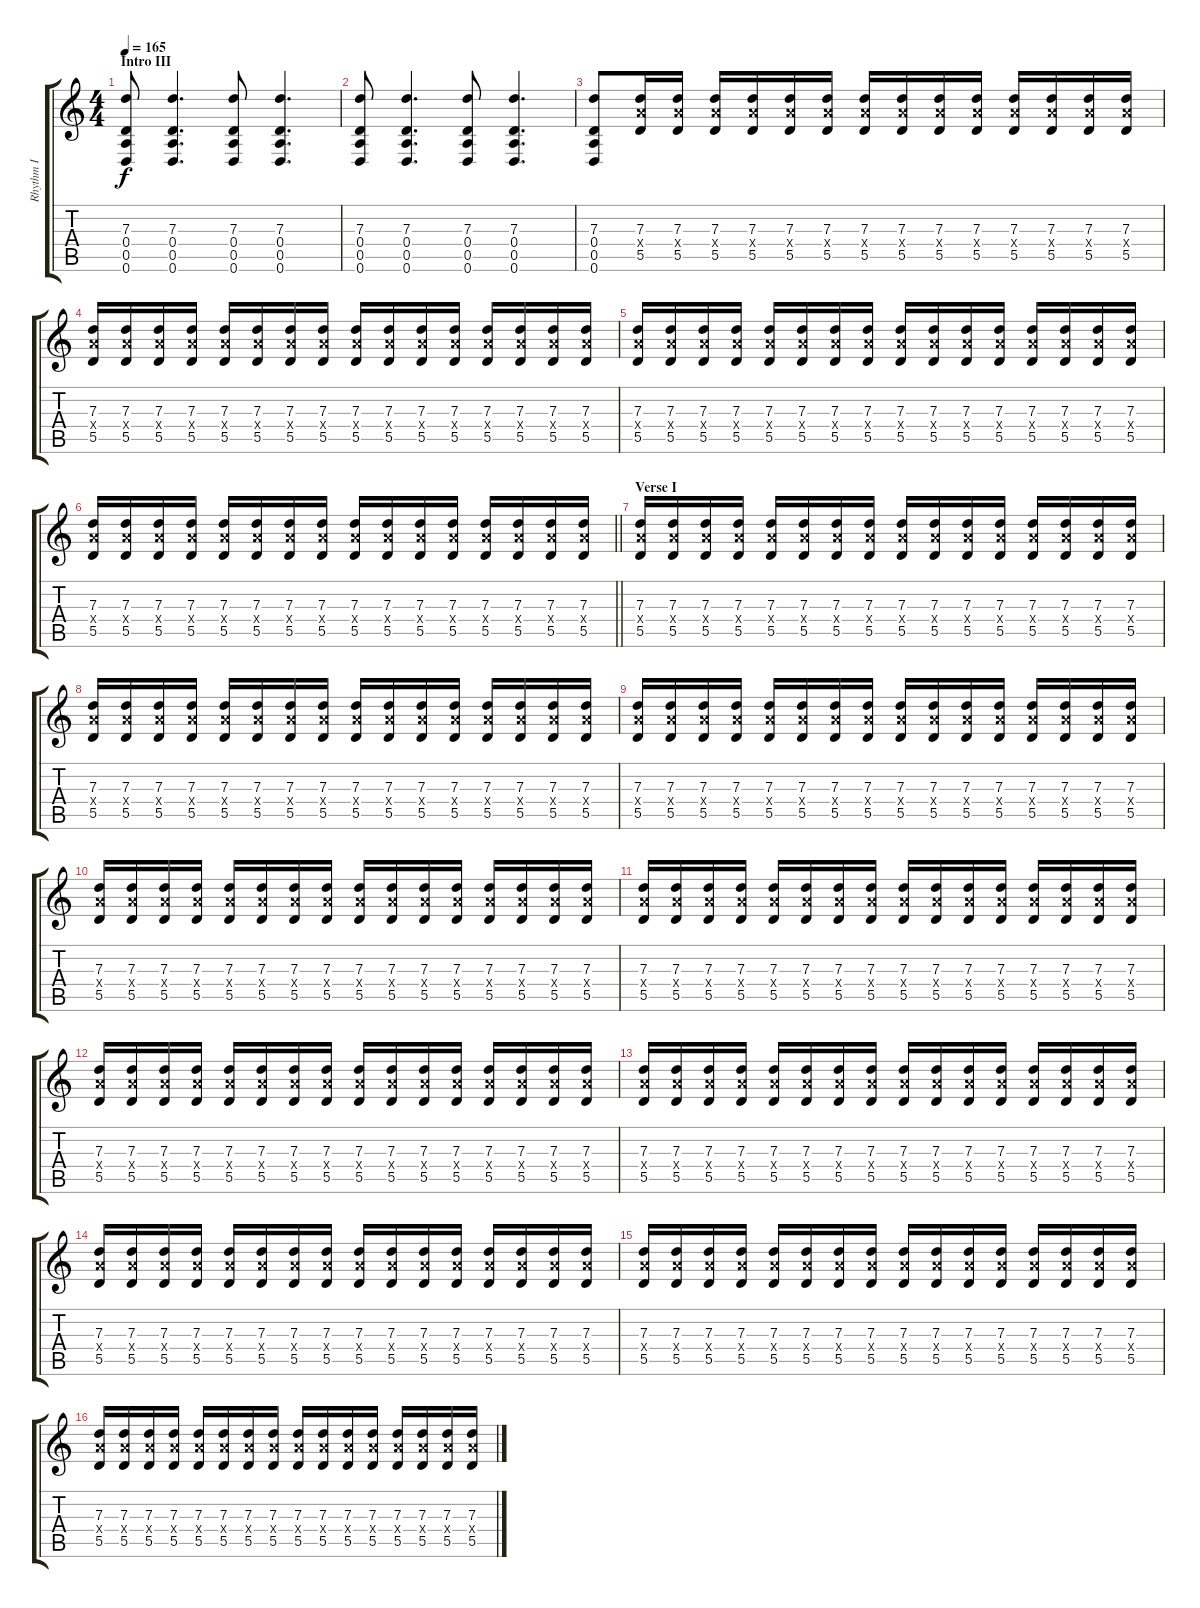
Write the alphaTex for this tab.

\track ("Rhythm I" "Rhythm I") {instrument distortionguitar}
\staff {score tabs}
\tuning (E4 B3 G3 D3 A2 D2) {hide}
\ts (4 4)
\section ("" "Intro III")
\tempo 165
\clef g2
\ks c
(7.3 0.4 0.5 0.6).8{dy f volume 13} (7.3 0.4 0.5 0.6).4{d} (7.3 0.4 0.5 0.6).8 (7.3 0.4 0.5 0.6).4{d} |
(7.3 0.4 0.5 0.6).8 (7.3 0.4 0.5 0.6).4{d} (7.3 0.4 0.5 0.6).8 (7.3 0.4 0.5 0.6).4{d} |
(7.3 0.4 0.5 0.6).8 (7.3 7.4{x} 5.5).16{volume 5} (7.3 7.4{x} 5.5).16 (7.3 7.4{x} 5.5).16 (7.3 7.4{x} 5.5).16 (7.3 7.4{x} 5.5).16 (7.3 7.4{x} 5.5).16 (7.3 7.4{x} 5.5).16 (7.3 7.4{x} 5.5).16 (7.3 7.4{x} 5.5).16 (7.3 7.4{x} 5.5).16 (7.3 7.4{x} 5.5).16 (7.3 7.4{x} 5.5).16 (7.3 7.4{x} 5.5).16 (7.3 7.4{x} 5.5).16 |
(7.3 7.4{x} 5.5).16 (7.3 7.4{x} 5.5).16 (7.3 7.4{x} 5.5).16 (7.3 7.4{x} 5.5).16 (7.3 7.4{x} 5.5).16 (7.3 7.4{x} 5.5).16 (7.3 7.4{x} 5.5).16 (7.3 7.4{x} 5.5).16 (7.3 7.4{x} 5.5).16 (7.3 7.4{x} 5.5).16 (7.3 7.4{x} 5.5).16 (7.3 7.4{x} 5.5).16 (7.3 7.4{x} 5.5).16 (7.3 7.4{x} 5.5).16 (7.3 7.4{x} 5.5).16 (7.3 7.4{x} 5.5).16 |
(7.3 7.4{x} 5.5).16 (7.3 7.4{x} 5.5).16 (7.3 7.4{x} 5.5).16 (7.3 7.4{x} 5.5).16 (7.3 7.4{x} 5.5).16 (7.3 7.4{x} 5.5).16 (7.3 7.4{x} 5.5).16 (7.3 7.4{x} 5.5).16 (7.3 7.4{x} 5.5).16 (7.3 7.4{x} 5.5).16 (7.3 7.4{x} 5.5).16 (7.3 7.4{x} 5.5).16 (7.3 7.4{x} 5.5).16 (7.3 7.4{x} 5.5).16 (7.3 7.4{x} 5.5).16 (7.3 7.4{x} 5.5).16 |
\barLineRight lightlight
(7.3 7.4{x} 5.5).16 (7.3 7.4{x} 5.5).16 (7.3 7.4{x} 5.5).16 (7.3 7.4{x} 5.5).16 (7.3 7.4{x} 5.5).16 (7.3 7.4{x} 5.5).16 (7.3 7.4{x} 5.5).16 (7.3 7.4{x} 5.5).16 (7.3 7.4{x} 5.5).16 (7.3 7.4{x} 5.5).16 (7.3 7.4{x} 5.5).16 (7.3 7.4{x} 5.5).16 (7.3 7.4{x} 5.5).16 (7.3 7.4{x} 5.5).16 (7.3 7.4{x} 5.5).16 (7.3 7.4{x} 5.5).16 |
\section ("" "Verse I")
(7.3 7.4{x} 5.5).16 (7.3 7.4{x} 5.5).16 (7.3 7.4{x} 5.5).16 (7.3 7.4{x} 5.5).16 (7.3 7.4{x} 5.5).16 (7.3 7.4{x} 5.5).16 (7.3 7.4{x} 5.5).16 (7.3 7.4{x} 5.5).16 (7.3 7.4{x} 5.5).16 (7.3 7.4{x} 5.5).16 (7.3 7.4{x} 5.5).16 (7.3 7.4{x} 5.5).16 (7.3 7.4{x} 5.5).16 (7.3 7.4{x} 5.5).16 (7.3 7.4{x} 5.5).16 (7.3 7.4{x} 5.5).16 |
(7.3 7.4{x} 5.5).16 (7.3 7.4{x} 5.5).16 (7.3 7.4{x} 5.5).16 (7.3 7.4{x} 5.5).16 (7.3 7.4{x} 5.5).16 (7.3 7.4{x} 5.5).16 (7.3 7.4{x} 5.5).16 (7.3 7.4{x} 5.5).16 (7.3 7.4{x} 5.5).16 (7.3 7.4{x} 5.5).16 (7.3 7.4{x} 5.5).16 (7.3 7.4{x} 5.5).16 (7.3 7.4{x} 5.5).16 (7.3 7.4{x} 5.5).16 (7.3 7.4{x} 5.5).16 (7.3 7.4{x} 5.5).16 |
(7.3 7.4{x} 5.5).16 (7.3 7.4{x} 5.5).16 (7.3 7.4{x} 5.5).16 (7.3 7.4{x} 5.5).16 (7.3 7.4{x} 5.5).16 (7.3 7.4{x} 5.5).16 (7.3 7.4{x} 5.5).16 (7.3 7.4{x} 5.5).16 (7.3 7.4{x} 5.5).16 (7.3 7.4{x} 5.5).16 (7.3 7.4{x} 5.5).16 (7.3 7.4{x} 5.5).16 (7.3 7.4{x} 5.5).16 (7.3 7.4{x} 5.5).16 (7.3 7.4{x} 5.5).16 (7.3 7.4{x} 5.5).16 |
(7.3 7.4{x} 5.5).16 (7.3 7.4{x} 5.5).16 (7.3 7.4{x} 5.5).16 (7.3 7.4{x} 5.5).16 (7.3 7.4{x} 5.5).16 (7.3 7.4{x} 5.5).16 (7.3 7.4{x} 5.5).16 (7.3 7.4{x} 5.5).16 (7.3 7.4{x} 5.5).16 (7.3 7.4{x} 5.5).16 (7.3 7.4{x} 5.5).16 (7.3 7.4{x} 5.5).16 (7.3 7.4{x} 5.5).16 (7.3 7.4{x} 5.5).16 (7.3 7.4{x} 5.5).16 (7.3 7.4{x} 5.5).16 |
(7.3 7.4{x} 5.5).16 (7.3 7.4{x} 5.5).16 (7.3 7.4{x} 5.5).16 (7.3 7.4{x} 5.5).16 (7.3 7.4{x} 5.5).16 (7.3 7.4{x} 5.5).16 (7.3 7.4{x} 5.5).16 (7.3 7.4{x} 5.5).16 (7.3 7.4{x} 5.5).16 (7.3 7.4{x} 5.5).16 (7.3 7.4{x} 5.5).16 (7.3 7.4{x} 5.5).16 (7.3 7.4{x} 5.5).16 (7.3 7.4{x} 5.5).16 (7.3 7.4{x} 5.5).16 (7.3 7.4{x} 5.5).16 |
(7.3 7.4{x} 5.5).16 (7.3 7.4{x} 5.5).16 (7.3 7.4{x} 5.5).16 (7.3 7.4{x} 5.5).16 (7.3 7.4{x} 5.5).16 (7.3 7.4{x} 5.5).16 (7.3 7.4{x} 5.5).16 (7.3 7.4{x} 5.5).16 (7.3 7.4{x} 5.5).16 (7.3 7.4{x} 5.5).16 (7.3 7.4{x} 5.5).16 (7.3 7.4{x} 5.5).16 (7.3 7.4{x} 5.5).16 (7.3 7.4{x} 5.5).16 (7.3 7.4{x} 5.5).16 (7.3 7.4{x} 5.5).16 |
(7.3 7.4{x} 5.5).16 (7.3 7.4{x} 5.5).16 (7.3 7.4{x} 5.5).16 (7.3 7.4{x} 5.5).16 (7.3 7.4{x} 5.5).16 (7.3 7.4{x} 5.5).16 (7.3 7.4{x} 5.5).16 (7.3 7.4{x} 5.5).16 (7.3 7.4{x} 5.5).16 (7.3 7.4{x} 5.5).16 (7.3 7.4{x} 5.5).16 (7.3 7.4{x} 5.5).16 (7.3 7.4{x} 5.5).16 (7.3 7.4{x} 5.5).16 (7.3 7.4{x} 5.5).16 (7.3 7.4{x} 5.5).16 |
(7.3 7.4{x} 5.5).16 (7.3 7.4{x} 5.5).16 (7.3 7.4{x} 5.5).16 (7.3 7.4{x} 5.5).16 (7.3 7.4{x} 5.5).16 (7.3 7.4{x} 5.5).16 (7.3 7.4{x} 5.5).16 (7.3 7.4{x} 5.5).16 (7.3 7.4{x} 5.5).16 (7.3 7.4{x} 5.5).16 (7.3 7.4{x} 5.5).16 (7.3 7.4{x} 5.5).16 (7.3 7.4{x} 5.5).16 (7.3 7.4{x} 5.5).16 (7.3 7.4{x} 5.5).16 (7.3 7.4{x} 5.5).16 |
(7.3 7.4{x} 5.5).16 (7.3 7.4{x} 5.5).16 (7.3 7.4{x} 5.5).16 (7.3 7.4{x} 5.5).16 (7.3 7.4{x} 5.5).16 (7.3 7.4{x} 5.5).16 (7.3 7.4{x} 5.5).16 (7.3 7.4{x} 5.5).16 (7.3 7.4{x} 5.5).16 (7.3 7.4{x} 5.5).16 (7.3 7.4{x} 5.5).16 (7.3 7.4{x} 5.5).16 (7.3 7.4{x} 5.5).16 (7.3 7.4{x} 5.5).16 (7.3 7.4{x} 5.5).16 (7.3 7.4{x} 5.5).16 |
(7.3 7.4{x} 5.5).16 (7.3 7.4{x} 5.5).16 (7.3 7.4{x} 5.5).16 (7.3 7.4{x} 5.5).16 (7.3 7.4{x} 5.5).16 (7.3 7.4{x} 5.5).16 (7.3 7.4{x} 5.5).16 (7.3 7.4{x} 5.5).16 (7.3 7.4{x} 5.5).16 (7.3 7.4{x} 5.5).16 (7.3 7.4{x} 5.5).16 (7.3 7.4{x} 5.5).16 (7.3 7.4{x} 5.5).16 (7.3 7.4{x} 5.5).16 (7.3 7.4{x} 5.5).16 (7.3 7.4{x} 5.5).16
